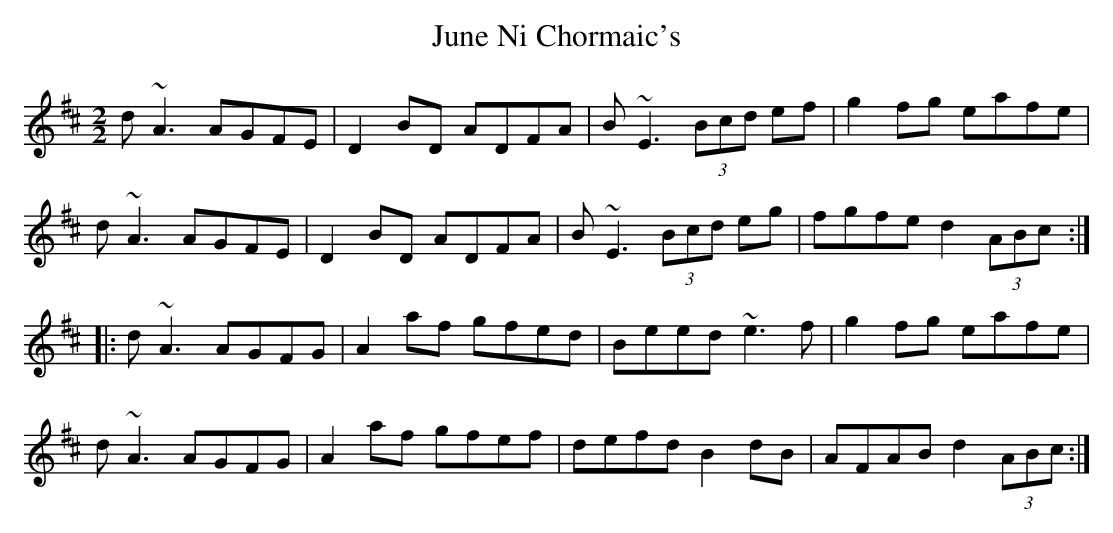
X:1
T: June Ni Chormaic's
M: 2/2
L: 1/8
K: D
d~A3 AGFE|D2BD ADFA|B~E3 (3Bcd ef|g2fg eafe|
d~A3 AGFE|D2BD ADFA|B~E3 (3Bcd eg|fgfe d2 (3ABc:|
|:d~A3 AGFG|A2af gfed|Beed ~e3f|g2fg eafe|
d~A3 AGFG|A2af gfef|defd B2dB|AFAB d2 (3ABc:|
